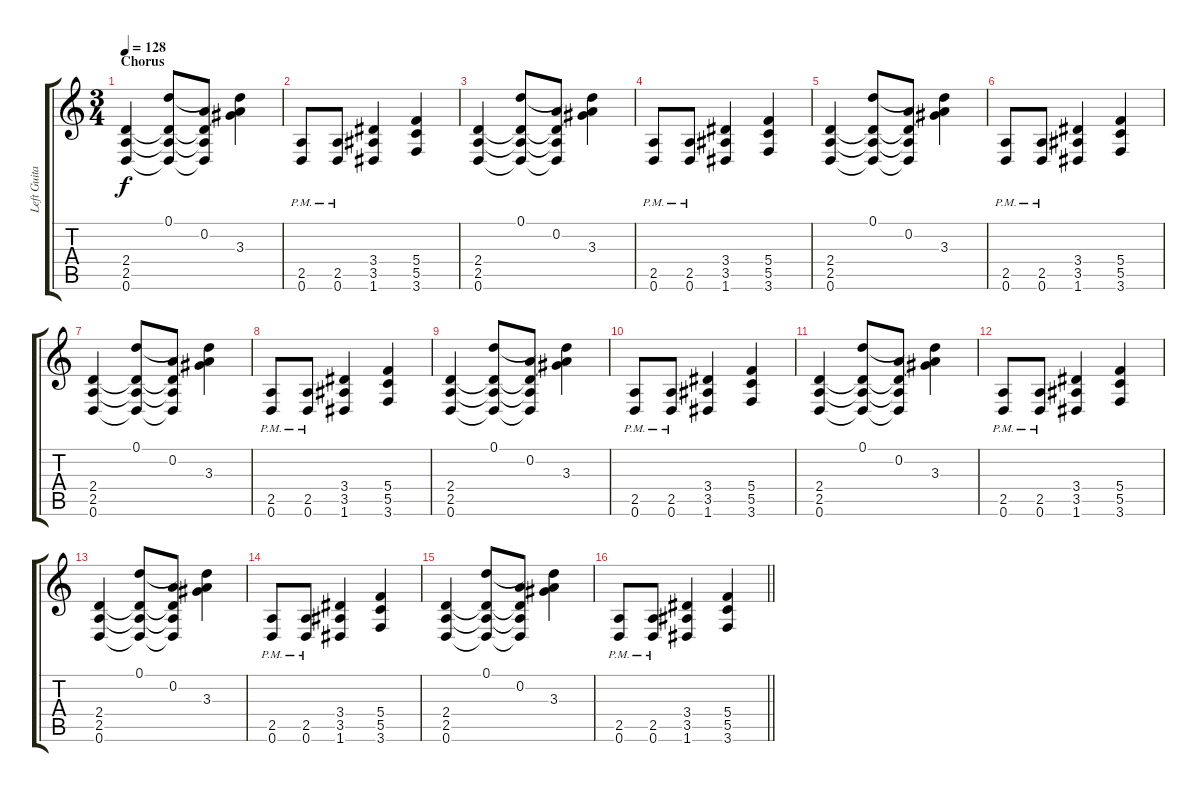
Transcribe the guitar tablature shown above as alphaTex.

\track ("Left Guitar" "Left Guita") {instrument distortionguitar}
\staff {score tabs}
\tuning (D4 A3 F3 C3 G2 D2) {hide}
\ts (3 4)
\section ("" "Chorus")
\tempo 128
\clef g2
\ks c
(2.4 2.5 0.6).4{dy f} (0.1 2.4{t} 2.5{t} 0.6{t}).8 (0.2 2.4{t} 2.5{t} 0.6{t}).8 (0.1{t} 0.2{t} 3.3).4 |
(2.5{pm} 0.6{pm}).8 (2.5{pm} 0.6{pm}).8 (3.4 3.5 1.6).4 (5.4 5.5 3.6).4 |
(2.4 2.5 0.6).4 (0.1 2.4{t} 2.5{t} 0.6{t}).8 (0.2 2.4{t} 2.5{t} 0.6{t}).8 (0.1{t} 0.2{t} 3.3).4 |
(2.5{pm} 0.6{pm}).8 (2.5{pm} 0.6{pm}).8 (3.4 3.5 1.6).4 (5.4 5.5 3.6).4 |
(2.4 2.5 0.6).4 (0.1 2.4{t} 2.5{t} 0.6{t}).8 (0.2 2.4{t} 2.5{t} 0.6{t}).8 (0.1{t} 0.2{t} 3.3).4 |
(2.5{pm} 0.6{pm}).8 (2.5{pm} 0.6{pm}).8 (3.4 3.5 1.6).4 (5.4 5.5 3.6).4 |
(2.4 2.5 0.6).4 (0.1 2.4{t} 2.5{t} 0.6{t}).8 (0.2 2.4{t} 2.5{t} 0.6{t}).8 (0.1{t} 0.2{t} 3.3).4 |
(2.5{pm} 0.6{pm}).8 (2.5{pm} 0.6{pm}).8 (3.4 3.5 1.6).4 (5.4 5.5 3.6).4 |
(2.4 2.5 0.6).4 (0.1 2.4{t} 2.5{t} 0.6{t}).8 (0.2 2.4{t} 2.5{t} 0.6{t}).8 (0.1{t} 0.2{t} 3.3).4 |
(2.5{pm} 0.6{pm}).8 (2.5{pm} 0.6{pm}).8 (3.4 3.5 1.6).4 (5.4 5.5 3.6).4 |
(2.4 2.5 0.6).4 (0.1 2.4{t} 2.5{t} 0.6{t}).8 (0.2 2.4{t} 2.5{t} 0.6{t}).8 (0.1{t} 0.2{t} 3.3).4 |
(2.5{pm} 0.6{pm}).8 (2.5{pm} 0.6{pm}).8 (3.4 3.5 1.6).4 (5.4 5.5 3.6).4 |
(2.4 2.5 0.6).4 (0.1 2.4{t} 2.5{t} 0.6{t}).8 (0.2 2.4{t} 2.5{t} 0.6{t}).8 (0.1{t} 0.2{t} 3.3).4 |
(2.5{pm} 0.6{pm}).8 (2.5{pm} 0.6{pm}).8 (3.4 3.5 1.6).4 (5.4 5.5 3.6).4 |
(2.4 2.5 0.6).4 (0.1 2.4{t} 2.5{t} 0.6{t}).8 (0.2 2.4{t} 2.5{t} 0.6{t}).8 (0.1{t} 0.2{t} 3.3).4 |
\barLineRight lightlight
(2.5{pm} 0.6{pm}).8 (2.5{pm} 0.6{pm}).8 (3.4 3.5 1.6).4 (5.4 5.5 3.6).4
